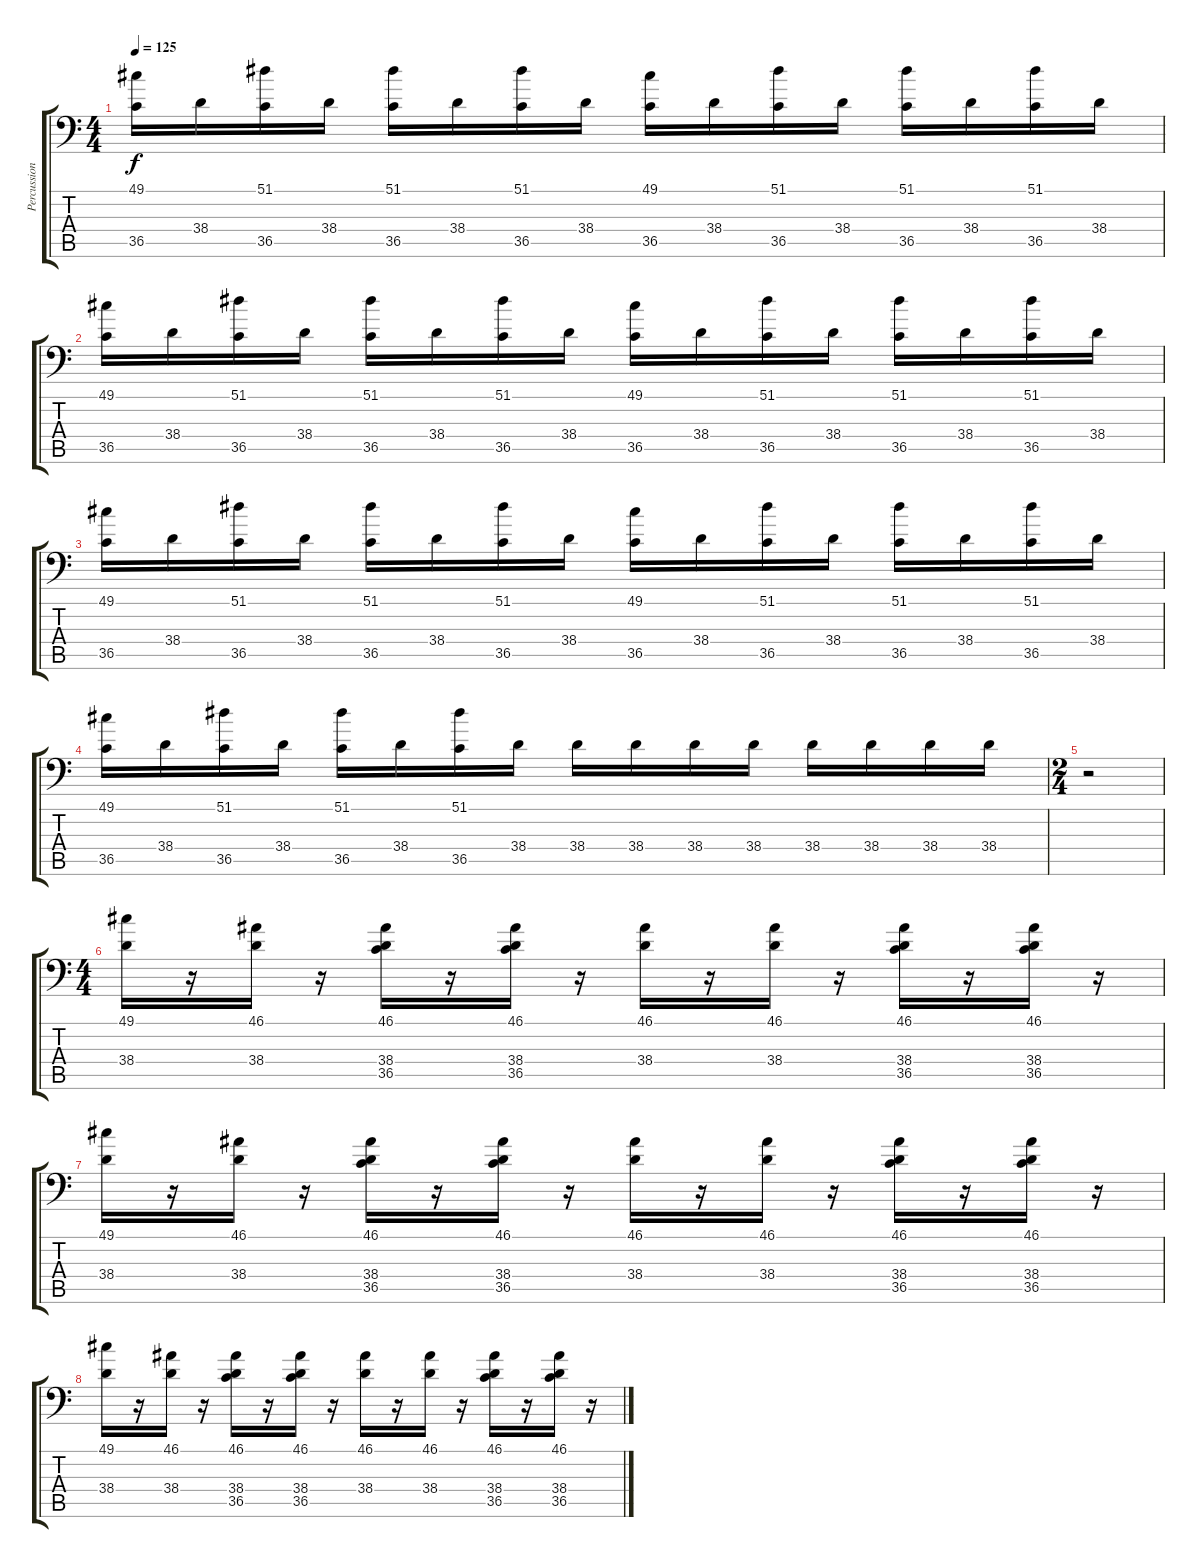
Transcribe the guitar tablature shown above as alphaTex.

\track ("Percussions" "Percussion") {instrument acousticgrandpiano}
\staff {score tabs}
\tuning (C-1 C-1 C-1 C-1 C-1 C-1) {hide}
\ts (4 4)
\tempo 125
\clef f4
\ks c
(49.1 36.5).16{dy f} 38.4.16 (51.1 36.5).16 38.4.16 (51.1 36.5).16 38.4.16 (51.1 36.5).16 38.4.16 (49.1 36.5).16 38.4.16 (51.1 36.5).16 38.4.16 (51.1 36.5).16 38.4.16 (51.1 36.5).16 38.4.16 |
(49.1 36.5).16 38.4.16 (51.1 36.5).16 38.4.16 (51.1 36.5).16 38.4.16 (51.1 36.5).16 38.4.16 (49.1 36.5).16 38.4.16 (51.1 36.5).16 38.4.16 (51.1 36.5).16 38.4.16 (51.1 36.5).16 38.4.16 |
(49.1 36.5).16 38.4.16 (51.1 36.5).16 38.4.16 (51.1 36.5).16 38.4.16 (51.1 36.5).16 38.4.16 (49.1 36.5).16 38.4.16 (51.1 36.5).16 38.4.16 (51.1 36.5).16 38.4.16 (51.1 36.5).16 38.4.16 |
(49.1 36.5).16 38.4.16 (51.1 36.5).16 38.4.16 (51.1 36.5).16 38.4.16 (51.1 36.5).16 38.4.16 38.4.16 38.4.16 38.4.16 38.4.16 38.4.16 38.4.16 38.4.16 38.4.16 |
\ts (2 4)
r.2 |
\ts (4 4)
(49.1 38.4).16 r.16 (46.1 38.4).16 r.16 (46.1 38.4 36.5).16 r.16 (46.1 38.4 36.5).16 r.16 (46.1 38.4).16 r.16 (46.1 38.4).16 r.16 (46.1 38.4 36.5).16 r.16 (46.1 38.4 36.5).16 r.16 |
(49.1 38.4).16 r.16 (46.1 38.4).16 r.16 (46.1 38.4 36.5).16 r.16 (46.1 38.4 36.5).16 r.16 (46.1 38.4).16 r.16 (46.1 38.4).16 r.16 (46.1 38.4 36.5).16 r.16 (46.1 38.4 36.5).16 r.16 |
(49.1 38.4).16 r.16 (46.1 38.4).16 r.16 (46.1 38.4 36.5).16 r.16 (46.1 38.4 36.5).16 r.16 (46.1 38.4).16 r.16 (46.1 38.4).16 r.16 (46.1 38.4 36.5).16 r.16 (46.1 38.4 36.5).16 r.16
